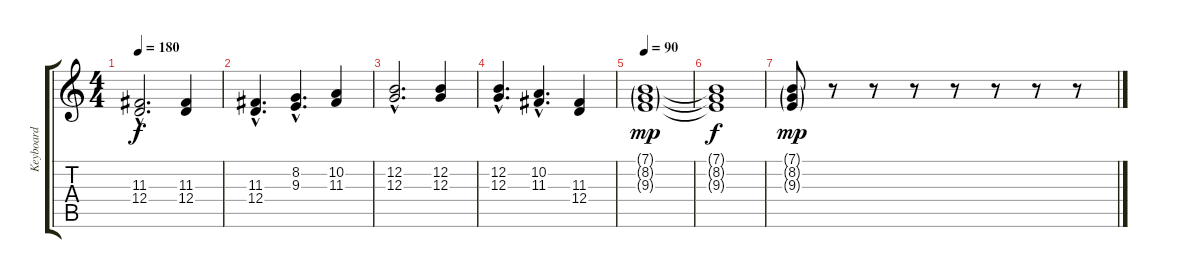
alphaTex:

\track ("Keyboard" "Keyboard") {instrument churchorgan}
\staff {score tabs}
\tuning (E4 B3 G3 D3 A2 E2) {hide}
\ts (4 4)
\tempo 180
\clef g2
\ks c
(11.3{hac} 12.4{hac}).2{d dy f} (11.3 12.4).4 |
(11.3{hac} 12.4{hac}).4{d} (8.2{hac} 9.3{hac}).4{d} (10.2 11.3).4 |
(12.2{hac} 12.3{hac}).2{d} (12.2 12.3).4 |
(12.2{hac} 12.3{hac}).4{d} (10.2{hac} 11.3{hac}).4{d} (11.3 12.4).4 |
\tempo 90
(7.1{g} 8.2{g} 9.3{g}).1{dy mp} |
(7.1{t} 8.2{t} 9.3{t}).1{dy f} |
(7.1{g} 8.2{g} 9.3{g}).8{dy mp} r.8 r.8 r.8 r.8 r.8 r.8 r.8
